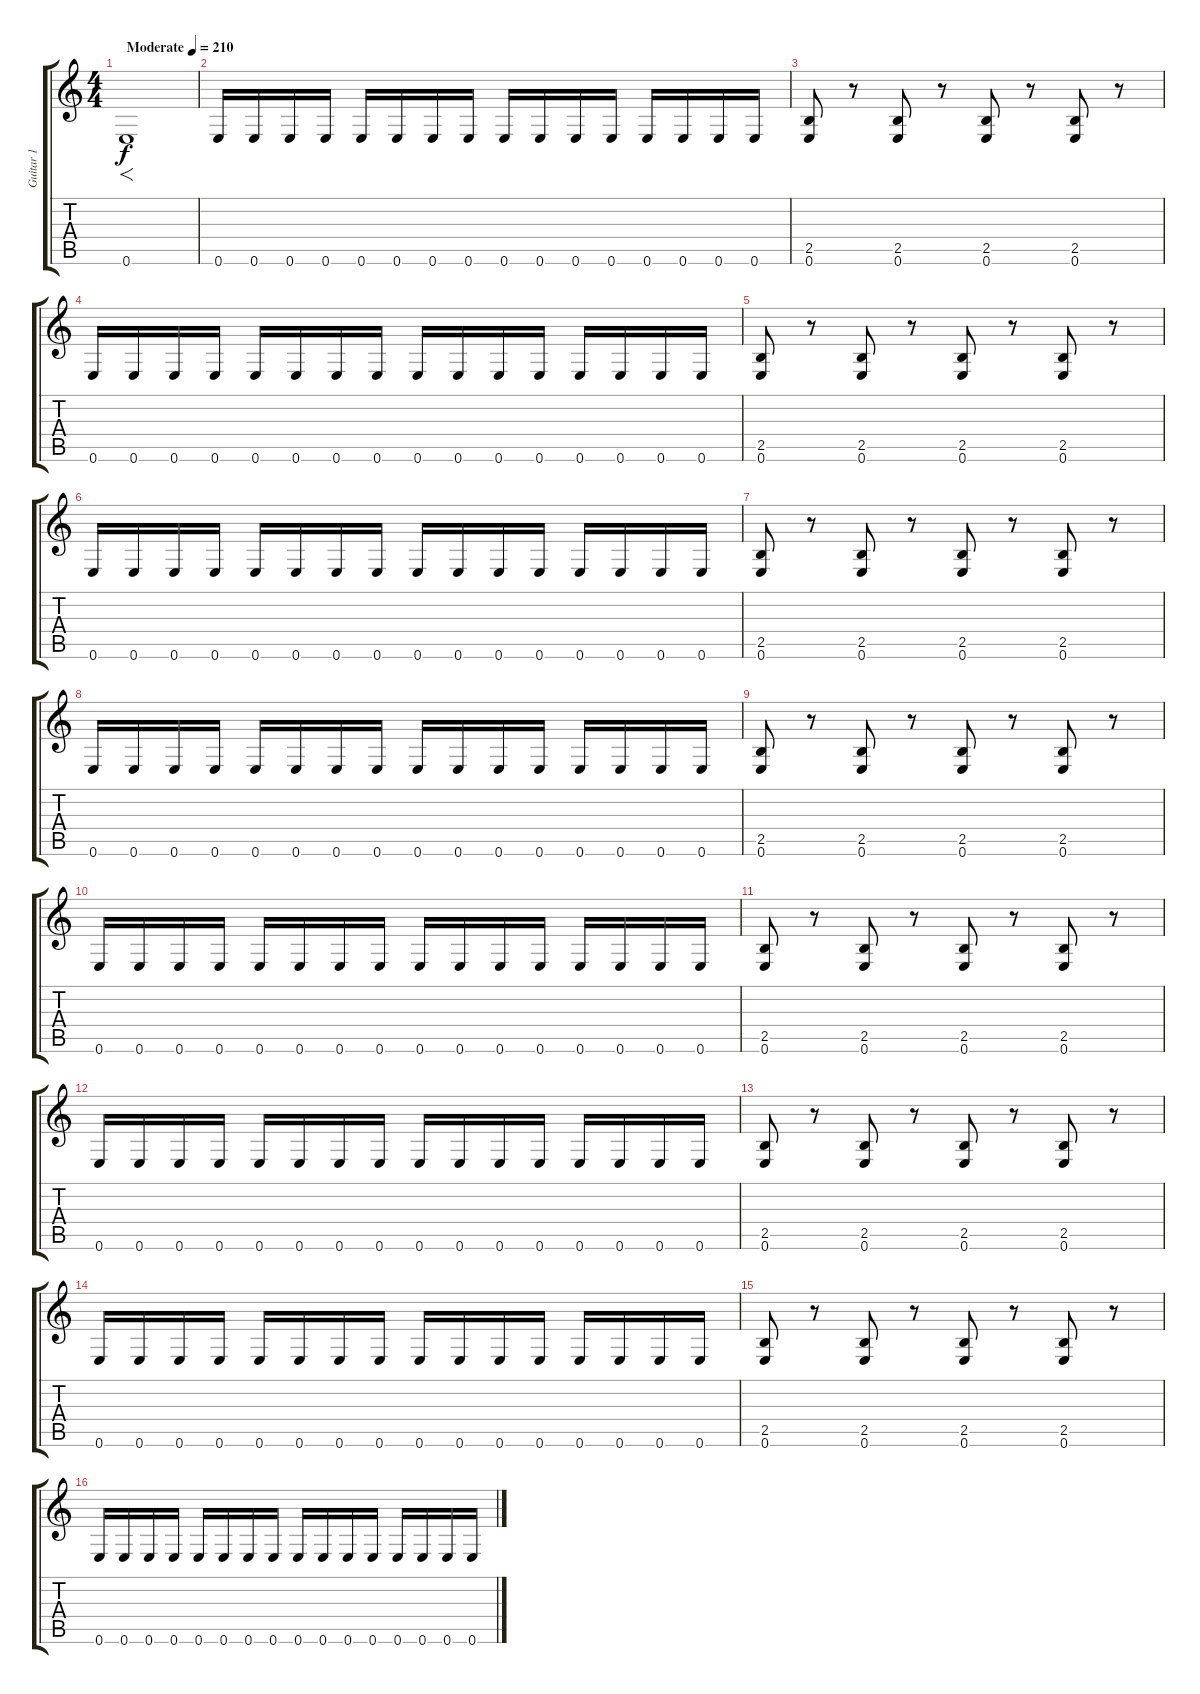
\track ("Guitar 1" "Guitar 1") {instrument distortionguitar}
\staff {score tabs}
\tuning (E4 B3 G3 D3 A2 E2) {hide}
\ts (4 4)
\tempo (210 "Moderate")
\clef g2
\ks c
0.6.1{f dy f instrument distortionguitar} |
0.6.16 0.6.16 0.6.16 0.6.16 0.6.16 0.6.16 0.6.16 0.6.16 0.6.16 0.6.16 0.6.16 0.6.16 0.6.16 0.6.16 0.6.16 0.6.16 |
(2.5 0.6).8 r.8 (2.5 0.6).8 r.8 (2.5 0.6).8 r.8 (2.5 0.6).8 r.8 |
0.6.16 0.6.16 0.6.16 0.6.16 0.6.16 0.6.16 0.6.16 0.6.16 0.6.16 0.6.16 0.6.16 0.6.16 0.6.16 0.6.16 0.6.16 0.6.16 |
(2.5 0.6).8 r.8 (2.5 0.6).8 r.8 (2.5 0.6).8 r.8 (2.5 0.6).8 r.8 |
0.6.16 0.6.16 0.6.16 0.6.16 0.6.16 0.6.16 0.6.16 0.6.16 0.6.16 0.6.16 0.6.16 0.6.16 0.6.16 0.6.16 0.6.16 0.6.16 |
(2.5 0.6).8 r.8 (2.5 0.6).8 r.8 (2.5 0.6).8 r.8 (2.5 0.6).8 r.8 |
0.6.16 0.6.16 0.6.16 0.6.16 0.6.16 0.6.16 0.6.16 0.6.16 0.6.16 0.6.16 0.6.16 0.6.16 0.6.16 0.6.16 0.6.16 0.6.16 |
(2.5 0.6).8 r.8 (2.5 0.6).8 r.8 (2.5 0.6).8 r.8 (2.5 0.6).8 r.8 |
0.6.16 0.6.16 0.6.16 0.6.16 0.6.16 0.6.16 0.6.16 0.6.16 0.6.16 0.6.16 0.6.16 0.6.16 0.6.16 0.6.16 0.6.16 0.6.16 |
(2.5 0.6).8 r.8 (2.5 0.6).8 r.8 (2.5 0.6).8 r.8 (2.5 0.6).8 r.8 |
0.6.16 0.6.16 0.6.16 0.6.16 0.6.16 0.6.16 0.6.16 0.6.16 0.6.16 0.6.16 0.6.16 0.6.16 0.6.16 0.6.16 0.6.16 0.6.16 |
(2.5 0.6).8 r.8 (2.5 0.6).8 r.8 (2.5 0.6).8 r.8 (2.5 0.6).8 r.8 |
0.6.16 0.6.16 0.6.16 0.6.16 0.6.16 0.6.16 0.6.16 0.6.16 0.6.16 0.6.16 0.6.16 0.6.16 0.6.16 0.6.16 0.6.16 0.6.16 |
(2.5 0.6).8 r.8 (2.5 0.6).8 r.8 (2.5 0.6).8 r.8 (2.5 0.6).8 r.8 |
0.6.16 0.6.16 0.6.16 0.6.16 0.6.16 0.6.16 0.6.16 0.6.16 0.6.16 0.6.16 0.6.16 0.6.16 0.6.16 0.6.16 0.6.16 0.6.16
